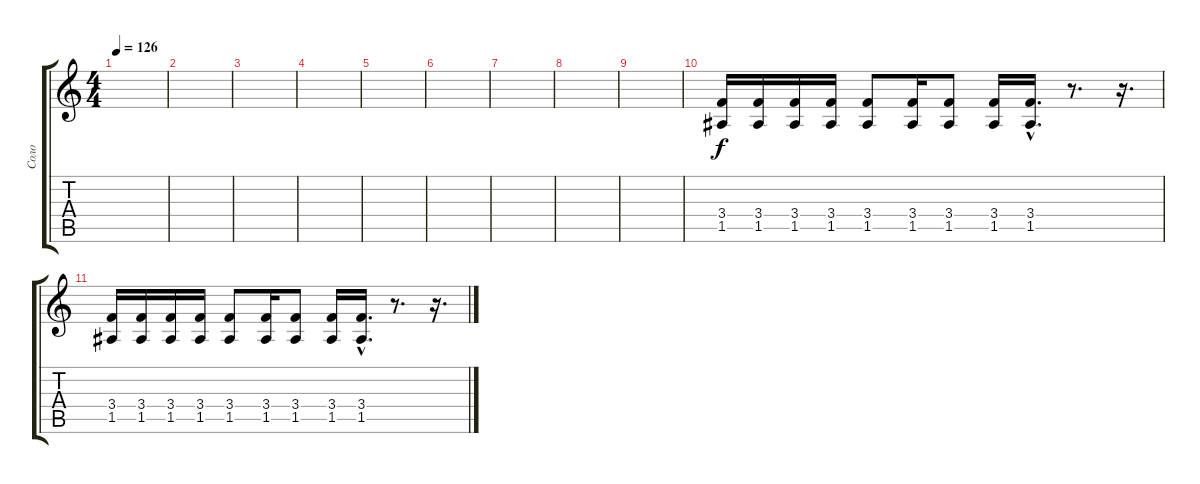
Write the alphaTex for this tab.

\track ("Соло" "Соло") {instrument overdrivenguitar}
\staff {score tabs}
\tuning (E4 B3 G3 D3 A2 E2) {hide}
\ts (4 4)
\tempo 126
\clef g2
\ks c
|
|
|
|
|
|
|
|
|
(3.4 1.5).16 (3.4 1.5).16 (3.4 1.5).16 (3.4 1.5).16 (3.4 1.5).8 (3.4 1.5).16 (3.4 1.5).8 (3.4 1.5).16 (3.4{hac} 1.5{hac}).16{d} r.8{d} r.16{d} |
(3.4 1.5).16 (3.4 1.5).16 (3.4 1.5).16 (3.4 1.5).16 (3.4 1.5).8 (3.4 1.5).16 (3.4 1.5).8 (3.4 1.5).16 (3.4{hac} 1.5{hac}).16{d} r.8{d} r.16{d}
